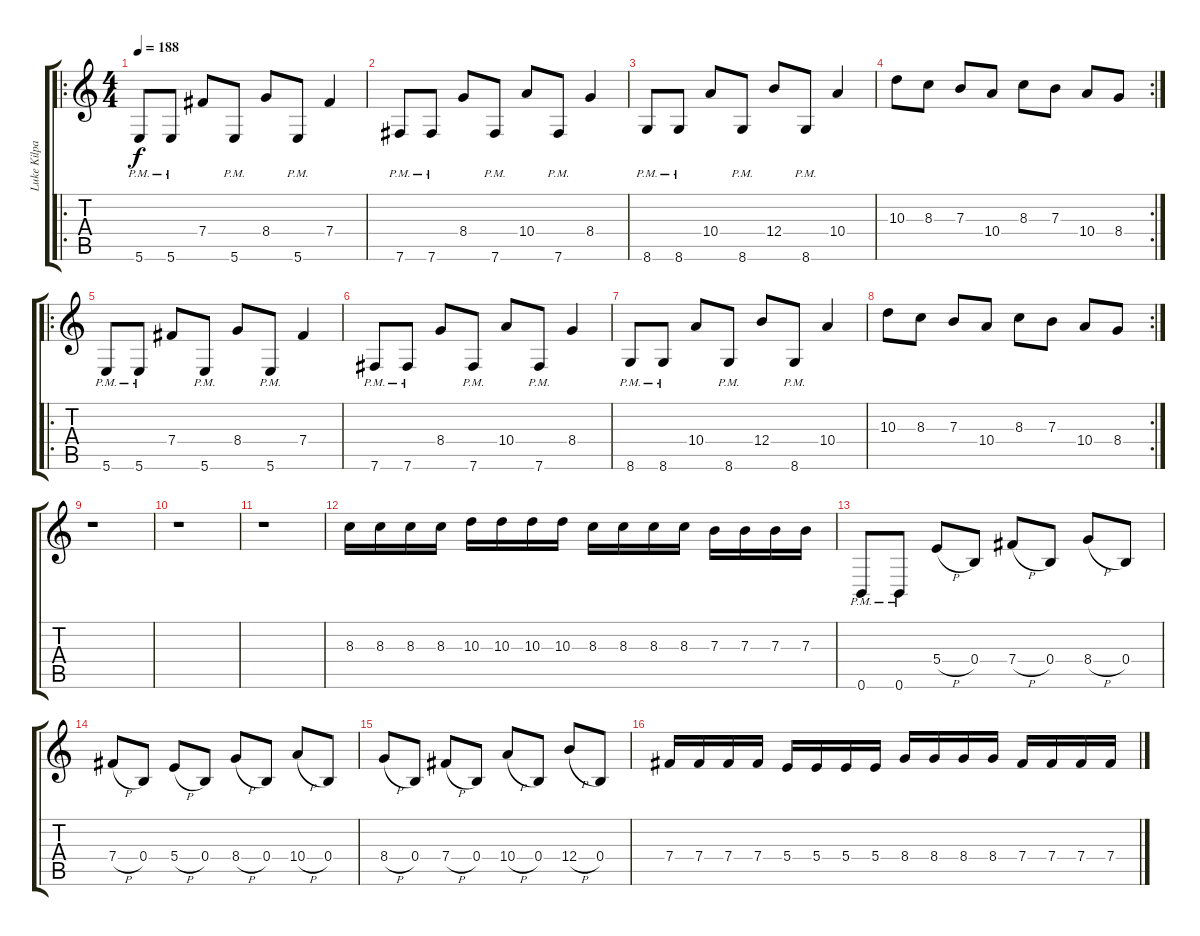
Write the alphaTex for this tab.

\track ("Luke Kilpatrick" "Luke Kilpa") {instrument distortionguitar}
\staff {score tabs}
\tuning (Db4 Ab3 E3 B2 Gb2 B1) {hide}
\ro
\ts (4 4)
\tempo 188
\clef g2
\ks c
5.6{pm}.8{dy f} 5.6{pm}.8 7.4.8 5.6{pm}.8 8.4.8 5.6{pm}.8 7.4.4 |
7.6{pm}.8 7.6{pm}.8 8.4.8 7.6{pm}.8 10.4.8 7.6{pm}.8 8.4.4 |
8.6{pm}.8 8.6{pm}.8 10.4.8 8.6{pm}.8 12.4.8 8.6{pm}.8 10.4.4 |
\rc 2
10.3.8 8.3.8 7.3.8 10.4.8 8.3.8 7.3.8 10.4.8 8.4.8 |
\ro
5.6{pm}.8 5.6{pm}.8 7.4.8 5.6{pm}.8 8.4.8 5.6{pm}.8 7.4.4 |
7.6{pm}.8 7.6{pm}.8 8.4.8 7.6{pm}.8 10.4.8 7.6{pm}.8 8.4.4 |
8.6{pm}.8 8.6{pm}.8 10.4.8 8.6{pm}.8 12.4.8 8.6{pm}.8 10.4.4 |
\rc 2
10.3.8 8.3.8 7.3.8 10.4.8 8.3.8 7.3.8 10.4.8 8.4.8 |
r.1 |
r.1 |
r.1 |
8.3.16 8.3.16 8.3.16 8.3.16 10.3.16 10.3.16 10.3.16 10.3.16 8.3.16 8.3.16 8.3.16 8.3.16 7.3.16 7.3.16 7.3.16 7.3.16 |
0.6{pm}.8 0.6{pm}.8 5.4{h}.8 0.4.8 7.4{h}.8 0.4.8 8.4{h}.8 0.4.8 |
7.4{h}.8 0.4.8 5.4{h}.8 0.4.8 8.4{h}.8 0.4.8 10.4{h}.8 0.4.8 |
8.4{h}.8 0.4.8 7.4{h}.8 0.4.8 10.4{h}.8 0.4.8 12.4{h}.8 0.4.8 |
7.4.16 7.4.16 7.4.16 7.4.16 5.4.16 5.4.16 5.4.16 5.4.16 8.4.16 8.4.16 8.4.16 8.4.16 7.4.16 7.4.16 7.4.16 7.4.16
